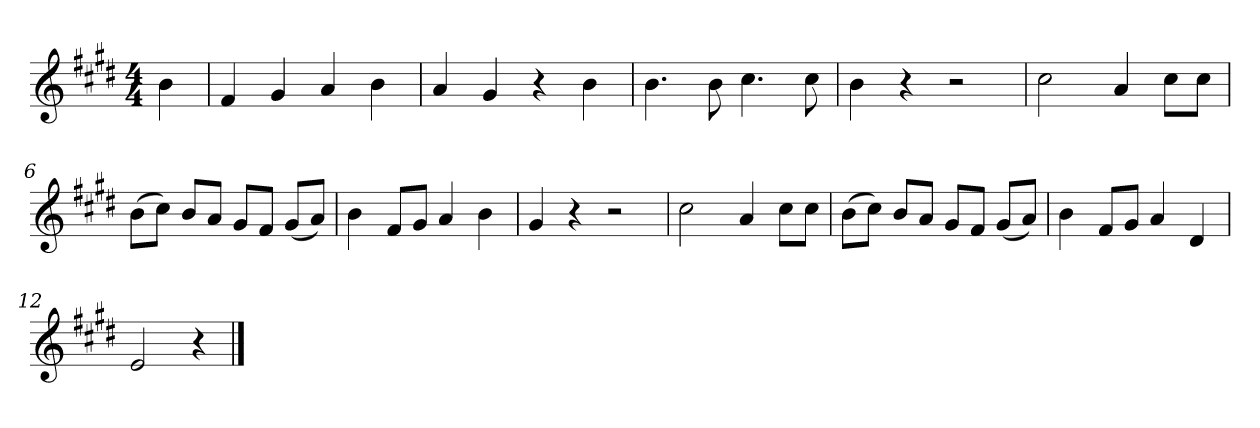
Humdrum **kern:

**kern
*part1
*staff1
*k[f#c#g#d#]
*M4/4
*MM120
=
4b
=1
4f#
4g#
4a
4b
=2
4a
4g#
4r
4b
=3
4.b
8b
4.cc#
8cc#
=4
4b
4r
2r
=5
2cc#
4a
8cc#L
8cc#J
=6
(8bL
8cc#J)
8bL
8aJ
8g#L
8f#J
(8g#L
8aJ)
=7
4b
8f#L
8g#J
4a
4b
=8
4g#
4r
2r
=9
2cc#
4a
8cc#L
8cc#J
=10
(8bL
8cc#J)
8bL
8aJ
8g#L
8f#J
(8g#L
8aJ)
=11
4b
8f#L
8g#J
4a
4d#
=12
2e
4r
==
*-
